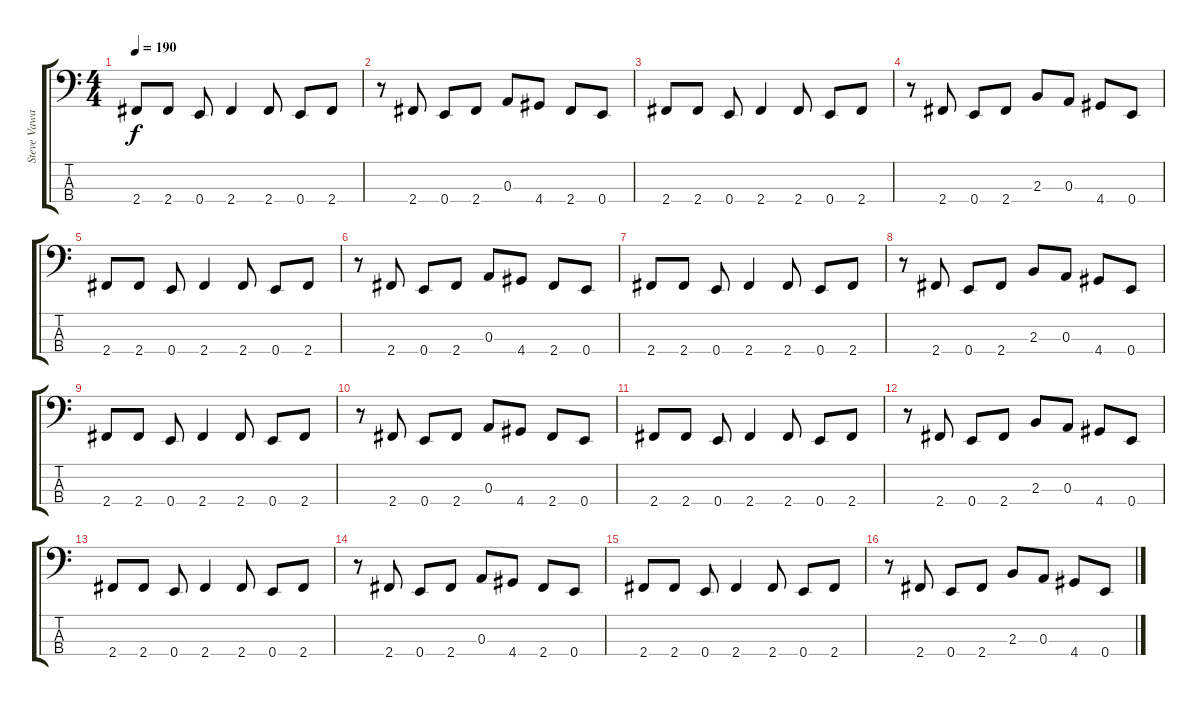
\track ("Steve Vawamas bass" "Steve Vawa") {instrument electricbassfinger}
\staff {score tabs}
\tuning (G2 D2 A1 E1) {hide}
\ts (4 4)
\tempo 190
\clef f4
\ks c
2.4.8{dy f} 2.4.8 0.4.8 2.4.4 2.4.8 0.4.8 2.4.8 |
r.8 2.4.8 0.4.8 2.4.8 0.3.8 4.4.8 2.4.8 0.4.8 |
2.4.8 2.4.8 0.4.8 2.4.4 2.4.8 0.4.8 2.4.8 |
r.8 2.4.8 0.4.8 2.4.8 2.3.8 0.3.8 4.4.8 0.4.8 |
2.4.8 2.4.8 0.4.8 2.4.4 2.4.8 0.4.8 2.4.8 |
r.8 2.4.8 0.4.8 2.4.8 0.3.8 4.4.8 2.4.8 0.4.8 |
2.4.8 2.4.8 0.4.8 2.4.4 2.4.8 0.4.8 2.4.8 |
r.8 2.4.8 0.4.8 2.4.8 2.3.8 0.3.8 4.4.8 0.4.8 |
2.4.8 2.4.8 0.4.8 2.4.4 2.4.8 0.4.8 2.4.8 |
r.8 2.4.8 0.4.8 2.4.8 0.3.8 4.4.8 2.4.8 0.4.8 |
2.4.8 2.4.8 0.4.8 2.4.4 2.4.8 0.4.8 2.4.8 |
r.8 2.4.8 0.4.8 2.4.8 2.3.8 0.3.8 4.4.8 0.4.8 |
2.4.8 2.4.8 0.4.8 2.4.4 2.4.8 0.4.8 2.4.8 |
r.8 2.4.8 0.4.8 2.4.8 0.3.8 4.4.8 2.4.8 0.4.8 |
2.4.8 2.4.8 0.4.8 2.4.4 2.4.8 0.4.8 2.4.8 |
r.8 2.4.8 0.4.8 2.4.8 2.3.8 0.3.8 4.4.8 0.4.8
